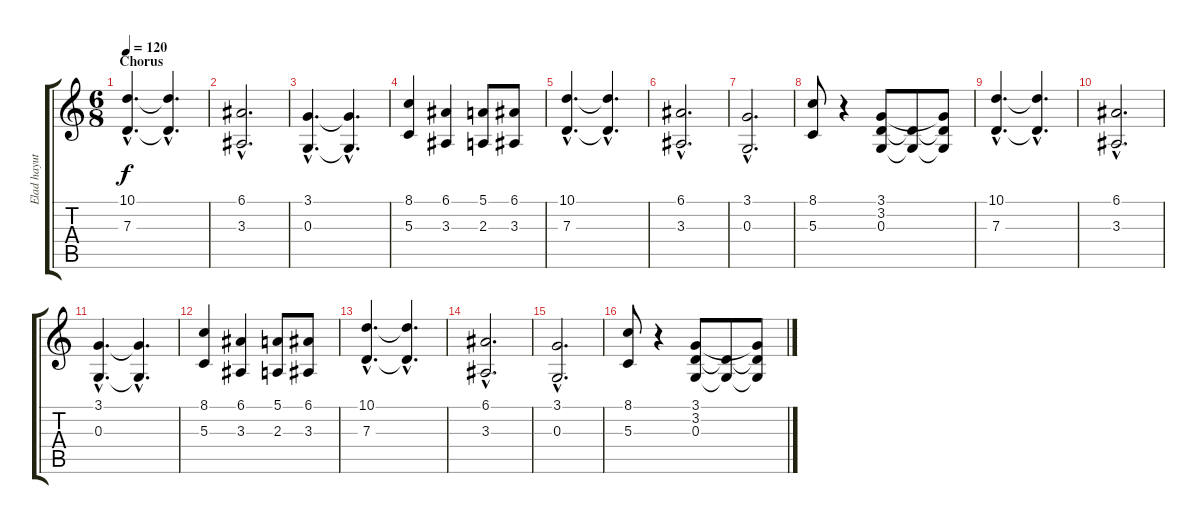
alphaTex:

\track ("Elad hayut" "Elad hayut") {instrument stringensemble1}
\staff {score tabs}
\tuning (E4 B3 G3 D3 A2 E2) {hide}
\ts (6 8)
\section ("" "Chorus ")
\tempo 120
\clef g2
\ks c
(10.1{hac} 7.3{hac}).4{d dy f volume 13} (10.1{hac t} 7.3{hac t}).4{d} |
(6.1{hac} 3.3{hac}).2{d} |
(3.1{hac} 0.3{hac}).4{d} (3.1{hac t} 0.3{hac t}).4{d} |
(8.1 5.3).4 (6.1 3.3).4 (5.1 2.3).8 (6.1 3.3).8 |
(10.1{hac} 7.3{hac}).4{d} (10.1{hac t} 7.3{hac t}).4{d} |
(6.1{hac} 3.3{hac}).2{d} |
(3.1{hac} 0.3{hac}).2{d} |
(8.1 5.3).8 r.4 (3.1 3.2 0.3).8{volume 16 instrument choiraahs} (3.2{t} 0.3{t}).8 (3.1{t} 3.2{t} 0.3{t}).8 |
(10.1{hac} 7.3{hac}).4{d instrument stringensemble1} (10.1{hac t} 7.3{hac t}).4{d} |
(6.1{hac} 3.3{hac}).2{d} |
(3.1{hac} 0.3{hac}).4{d} (3.1{hac t} 0.3{hac t}).4{d} |
(8.1 5.3).4 (6.1 3.3).4 (5.1 2.3).8 (6.1 3.3).8 |
(10.1{hac} 7.3{hac}).4{d} (10.1{hac t} 7.3{hac t}).4{d} |
(6.1{hac} 3.3{hac}).2{d} |
(3.1{hac} 0.3{hac}).2{d} |
(8.1 5.3).8 r.4 (3.1 3.2 0.3).8{volume 16 instrument choiraahs} (3.2{t} 0.3{t}).8 (3.1{t} 3.2{t} 0.3{t}).8
